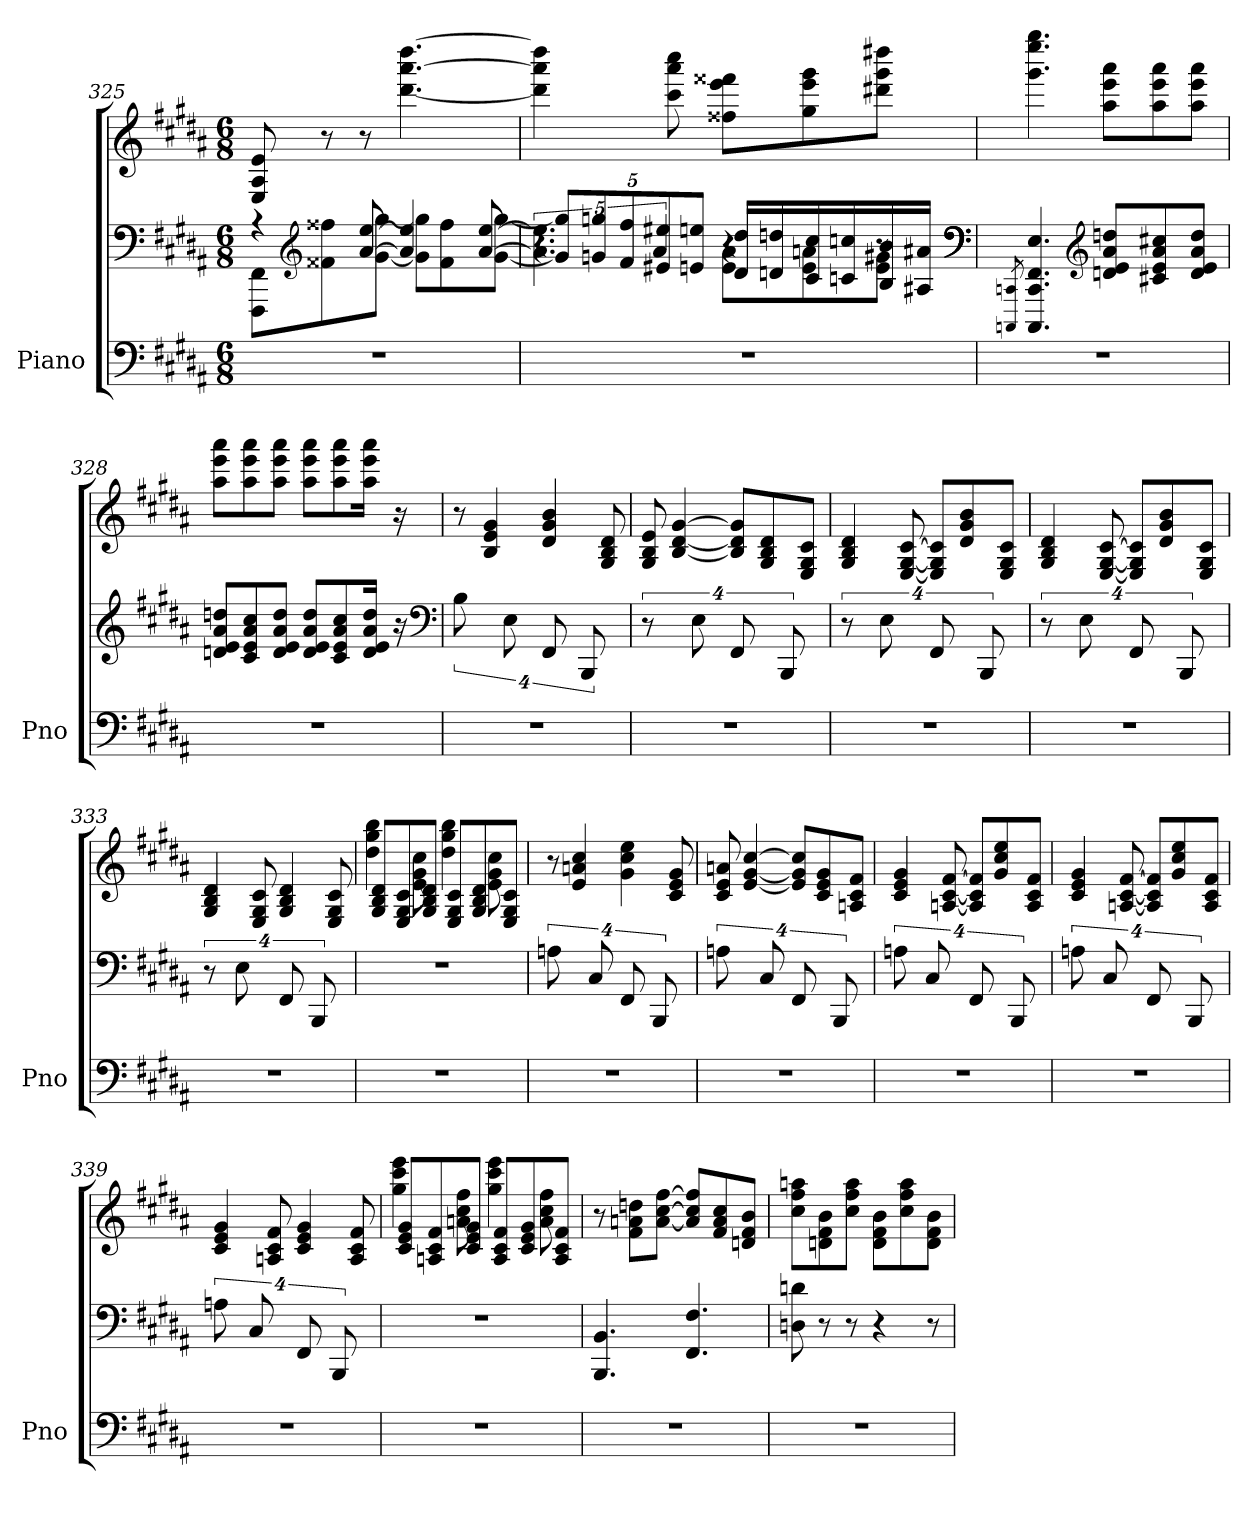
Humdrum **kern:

**kern	**kern	**kern
*part1	*part1	*part1
*staff3	*staff2	*staff1
*I"Piano	*	*
*I'Pno	*	*
*clefF4	*clefF4	*clefG2
*k[f#c#g#d#a#]	*k[f#c#g#d#a#]	*k[f#c#g#d#a#]
*M6/8	*M6/8	*M6/8
=325	=325	=325
*	*^	*
2.r	4rEE	8FFF# 8FF#L	8E 8A# 8e
*	*clefG2	*	*
.	.	8f##X 8ff##X	8r
.	[8a# [8ee	[8g# [8gg#J	8r
.	4a#] 4ee]	8g#] 8gg#]L	[4.ddd# [4.aaa# [4.dddd#
.	.	8f## 8ff##	.
.	[8a# [8ee	[8g# [8gg#J	.
=326	=326	=326	=326
*	*	*^	*
2.r	20%3.r	4.a#] 4.ee]	40%3g#] 40%3gg#]L	4ddd#] 4aaa#] 4dddd#]
.	.	.	40%3gn 40%3ggn	.
.	.	.	40%3f# 40%3ff#	.
.	20%3a#/	.	40%3e#X 40%3ee#X	.
.	.	.	.	8ccc# 8aaa# 8cccc#
.	.	.	40%3en 40%3eenJ	.
.	4r	8e 8a#L	16d# 16dd#LL	8ff##X 8eee 8fff##XL
.	.	.	16dn 16ddn	.
.	.	8e 8an	16c# 16cc#	8gg# 8eee 8ggg#
.	.	.	16cn 16ccn	.
.	8r	8e 8g#XJ	16B 16b	8ddd#X 8ggg# 8dddd#XJ
.	.	.	16A#X 16a#XJJ	.
*	*v	*v	*v	*
*	*clefF4	*
=327	=327	=327
.	8qCCCn/ 8qCCn/	.
2.r	4.CCC] 4.CC] 4.FF# 4.E	4.ggg# 4.eeee 4.gggg#
*	*clefG2	*
.	8dn 8e 8a# 8ddnL	8aa# 8eee 8aaa#L
.	8c#X 8e 8a# 8cc#X	8aa# 8eee 8aaa#
.	8d 8e 8a# 8ddJ	8aa# 8eee 8aaa#J
=328	=328	=328
2.r	8dn 8e 8a# 8ddnL	8aa# 8eee 8aaa#L
.	8c# 8e 8a# 8cc#	8aa# 8eee 8aaa#
.	8d 8e 8a# 8ddJ	8aa# 8eee 8aaa#J
.	8d 8e 8a# 8ddL	8aa# 8eee 8aaa#L
.	8c# 8e 8a# 8cc#	8aa# 8eee 8aaa#
.	16d 16e 16a# 16ddJk	16aa# 16eee 16aaa#Jk
.	16r	16r
*	*clefF4	*
=329	=329	=329
2.r	16%3B	8r
.	.	4B 4e 4g#
.	16%3E	.
.	16%3FF#	4d# 4g# 4b
.	16%3BBB	.
.	.	8G# 8B 8d#
=330	=330	=330
2.r	16%3r	8G# 8B 8e
.	.	[4B [4d# [4g#
.	16%3E	.
.	16%3FF#	8B] 8d#] 8g#]L
.	.	8G# 8B 8d#
.	16%3BBB	.
.	.	8E 8G# 8c#J
=331	=331	=331
2.r	16%3r	4G# 4B 4d#
.	16%3E	.
.	.	[8E [8G# [8c#
.	16%3FF#	8E] 8G#] 8c#]L
.	.	8d# 8g# 8b
.	16%3BBB	.
.	.	8E 8G# 8c#J
=332	=332	=332
2.r	16%3r	4G# 4B 4d#
.	16%3E	.
.	.	[8E [8G# [8c#
.	16%3FF#	8E] 8G#] 8c#]L
.	.	8d# 8g# 8b
.	16%3BBB	.
.	.	8E 8G# 8c#J
=333	=333	=333
2.r	16%3r	4G# 4B 4d#
.	16%3E	.
.	.	8E 8G# 8c#
.	16%3FF#	4G# 4B 4d#
.	16%3BBB	.
.	.	8E 8G# 8c#
=334	=334	=334
*	*	*^
2.r	2.r	8G# 8B 8d#L	4dd# 4gg# 4bb
.	.	8E 8G# 8c#	.
.	.	8G# 8B 8d#J	8e 8g# 8cc#
.	.	8E 8G# 8c#L	4dd# 4gg# 4bb
.	.	8G# 8B 8d#	.
.	.	8E 8G# 8c#J	8e 8g# 8cc#
*	*	*v	*v
=335	=335	=335
2.r	16%3An	8r
.	.	4e 4an 4cc#
.	16%3C#	.
.	16%3FF#	4g# 4cc# 4ee
.	16%3BBB	.
.	.	8c# 8e 8g#
=336	=336	=336
2.r	16%3An	8c# 8e 8an
.	.	[4e [4g# [4cc#
.	16%3C#	.
.	16%3FF#	8e] 8g#] 8cc#]L
.	.	8c# 8e 8g#
.	16%3BBB	.
.	.	8An 8c# 8f#J
=337	=337	=337
2.r	16%3An	4c# 4e 4g#
.	16%3C#	.
.	.	[8An [8c# [8f#
.	16%3FF#	8A] 8c#] 8f#]L
.	.	8g# 8cc# 8ee
.	16%3BBB	.
.	.	8A 8c# 8f#J
=338	=338	=338
2.r	16%3An	4c# 4e 4g#
.	16%3C#	.
.	.	[8An [8c# [8f#
.	16%3FF#	8A] 8c#] 8f#]L
.	.	8g# 8cc# 8ee
.	16%3BBB	.
.	.	8A 8c# 8f#J
=339	=339	=339
2.r	16%3An	4c# 4e 4g#
.	16%3C#	.
.	.	8An 8c# 8f#
.	16%3FF#	4c# 4e 4g#
.	16%3BBB	.
.	.	8A 8c# 8f#
=340	=340	=340
*	*	*^
2.r	2.r	8c# 8e 8g#L	4gg# 4ccc# 4eee
.	.	8An 8c# 8f#	.
.	.	8c# 8e 8g#J	8an 8cc# 8ff#
.	.	8A 8c# 8f#L	4gg# 4ccc# 4eee
.	.	8c# 8e 8g#	.
.	.	8A 8c# 8f#J	8a 8cc# 8ff#
*	*	*v	*v
=341	=341	=341
2.r	4.BBB 4.BB	8r
.	.	8f# 8an 8ddnL
.	.	[8a [8cc# [8ff#J
.	4.FF# 4.F#	8a] 8cc#] 8ff#]L
.	.	8f# 8a 8cc#
.	.	8dn 8f# 8bJ
=342	=342	=342
2.r	8Dn 8dn	8cc# 8ff# 8aanL
.	8r	8dn 8f# 8b
.	8r	8cc# 8ff# 8aaJ
.	4r	8d 8f# 8bL
.	.	8cc# 8ff# 8aa
.	8r	8d 8f# 8bJ
=	=	=
*-	*-	*-
